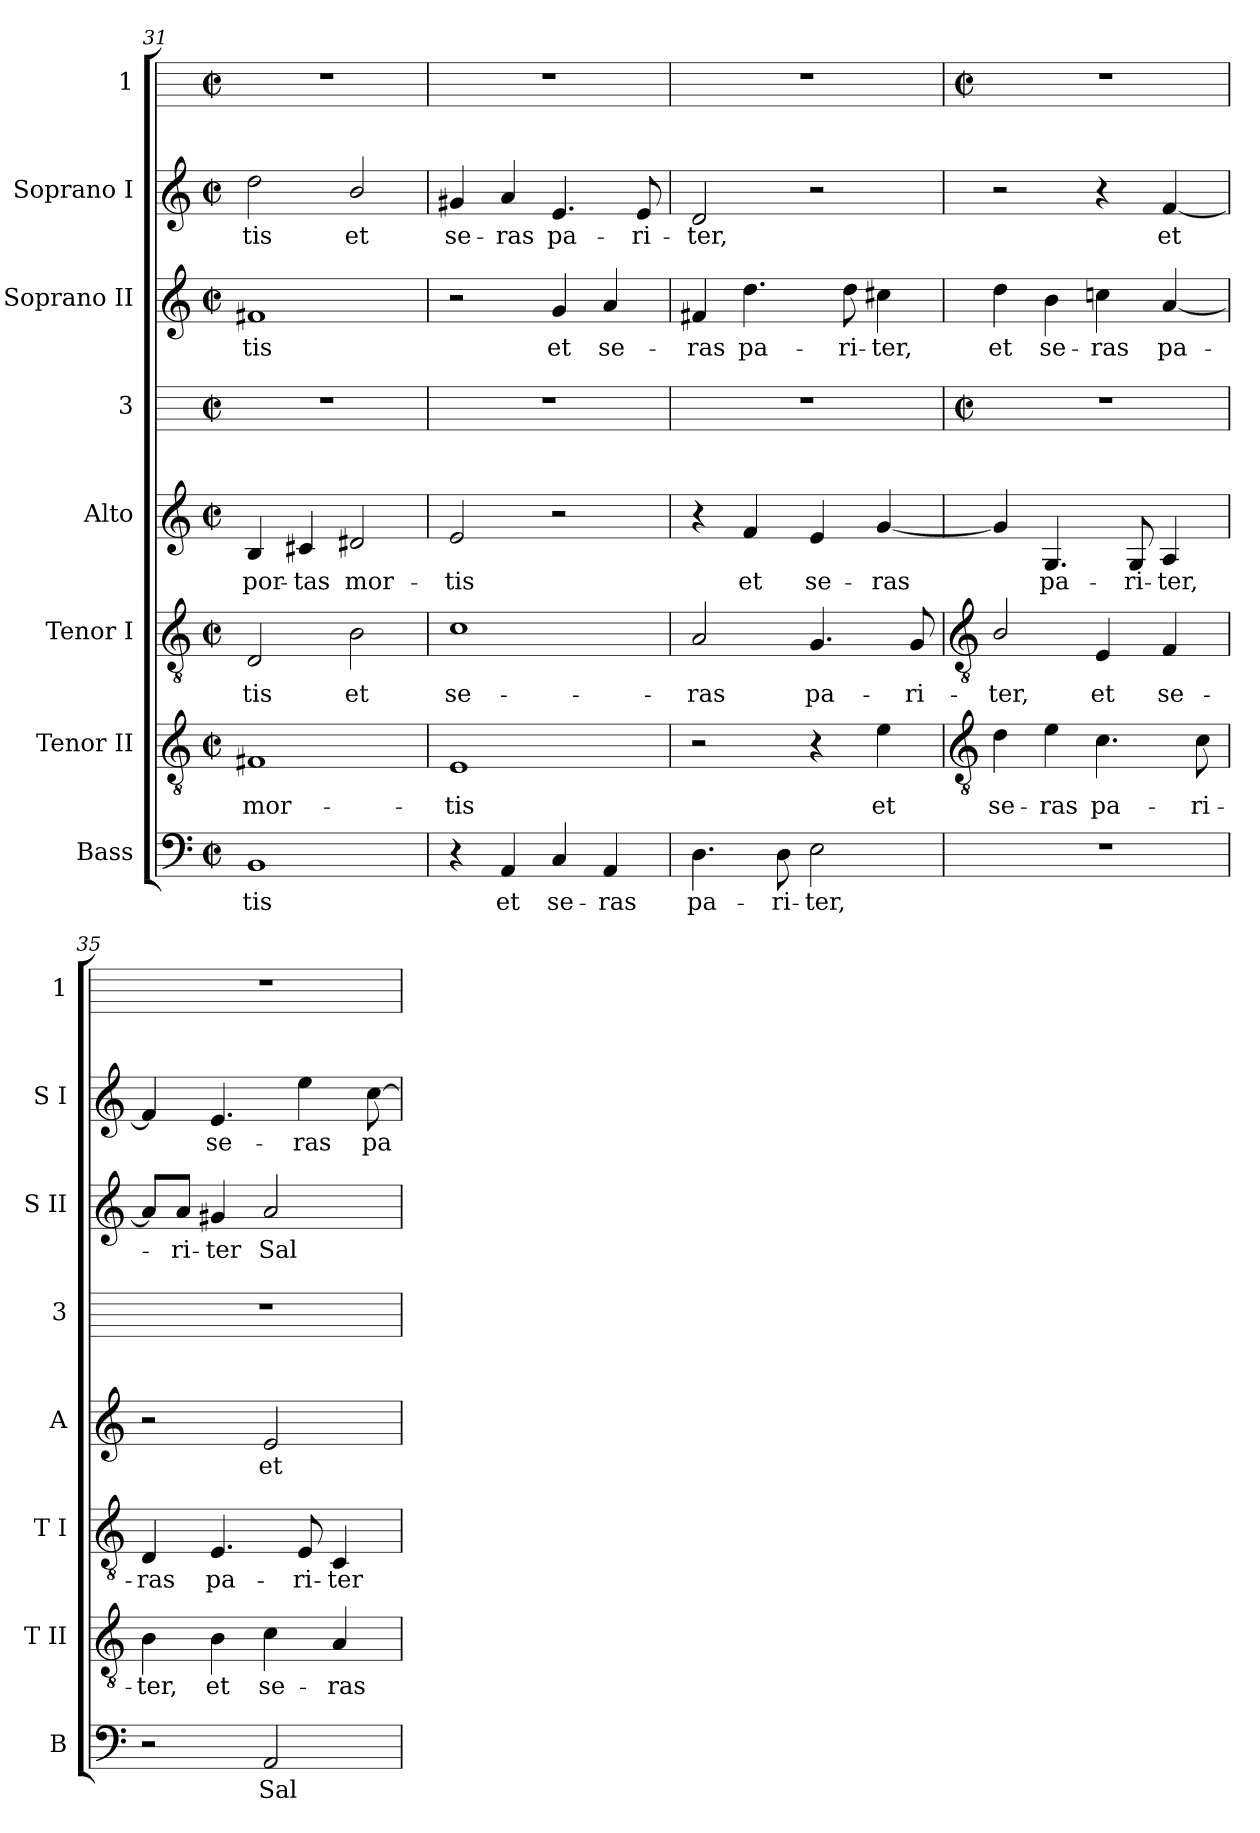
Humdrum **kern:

**kern	**text	**kern	**text	**kern	**text	**kern	**text	**kern	**kern	**text	**kern	**text	**kern
*part8	*part8	*part7	*part7	*part6	*part6	*part5	*part5	*part4	*part3	*part3	*part2	*part2	*part1
*staff8	*staff8	*staff7	*staff7	*staff6	*staff6	*staff5	*staff5	*staff4	*staff3	*staff3	*staff2	*staff2	*staff1
*I"Bass	*	*I"Tenor II	*	*I"Tenor I	*	*I"Alto	*	*I"3	*I"Soprano II	*	*I"Soprano I	*	*I"1
*I'B	*	*I'T II	*	*I'T I	*	*I'A	*	*I'3	*I'S II	*	*I'S I	*	*I'1
*clefF4	*	*clefGv2	*	*clefGv2	*	*clefG2	*	*	*clefG2	*	*clefG2	*	*
*k[]	*	*k[]	*	*k[]	*	*k[]	*	*	*k[]	*	*k[]	*	*
*C:	*	*C:	*	*C:	*	*C:	*	*	*C:	*	*C:	*	*
*M2/2	*	*M2/2	*	*M2/2	*	*M2/2	*	*M2/2	*M2/2	*	*M2/2	*	*M2/2
*met(c|)	*	*met(c|)	*	*met(c|)	*	*met(c|)	*	*met(c|)	*met(c|)	*	*met(c|)	*	*met(c|)
=31	=31	=31	=31	=31	=31	=31	=31	=31	=31	=31	=31	=31	=31
!	!LO:LY:b	!	!LO:LY:b	!	!LO:LY:b	!	!LO:LY:b	!	!	!LO:LY:b	!	!LO:LY:b	!
1BB	-tis	1F#X	mor-	2D	-tis	4B	por-	1r	1f#X	-tis	2dd	-tis	1r
!	!	!	!	!	!	!	!LO:LY:b	!	!	!	!	!	!
.	.	.	.	.	.	4c#X	-tas	.	.	.	.	.	.
!	!	!	!	!	!LO:LY:b	!	!LO:LY:b	!	!	!	!	!LO:LY:b	!
.	.	.	.	2B	et	2d#X	mor-	.	.	.	2b/	et	.
=32	=32	=32	=32	=32	=32	=32	=32	=32	=32	=32	=32	=32	=32
!	!	!	!LO:LY:b	!	!LO:LY:b	!	!LO:LY:b	!	!	!	!	!LO:LY:b	!
4r	.	1E	-tis	1c	se-	2e	-tis	1r	2r	.	4g#X	se-	1r
!	!LO:LY:b	!	!	!	!	!	!	!	!	!	!	!LO:LY:b	!
4AA	et	.	.	.	.	.	.	.	.	.	4a	-ras	.
!	!LO:LY:b	!	!	!	!	!	!	!	!	!LO:LY:b	!	!LO:LY:b	!
4C	se-	.	.	.	.	2r	.	.	4g	et	4.e	pa-	.
!	!LO:LY:b	!	!	!	!	!	!	!	!	!LO:LY:b	!	!	!
4AA	-ras	.	.	.	.	.	.	.	4a	se-	.	.	.
!	!	!	!	!	!	!	!	!	!	!	!	!LO:LY:b	!
.	.	.	.	.	.	.	.	.	.	.	8e	-ri-	.
=33	=33	=33	=33	=33	=33	=33	=33	=33	=33	=33	=33	=33	=33
!	!LO:LY:b	!	!	!	!LO:LY:b	!	!	!	!	!LO:LY:b	!	!LO:LY:b	!
4.D	pa-	2r	.	2A	-ras	4r	.	1r	4f#X	-ras	2d	-ter,	1r
!	!	!	!	!	!	!	!LO:LY:b	!	!	!LO:LY:b	!	!	!
.	.	.	.	.	.	4f	et	.	4.dd	pa-	.	.	.
!	!LO:LY:b	!	!	!	!	!	!	!	!	!	!	!	!
8D	-ri-	.	.	.	.	.	.	.	.	.	.	.	.
!	!LO:LY:b	!	!	!	!LO:LY:b	!	!LO:LY:b	!	!	!	!	!	!
2E	-ter,	4r	.	4.G	pa-	4e	se-	.	.	.	2r	.	.
!	!	!	!	!	!	!	!	!	!	!LO:LY:b	!	!	!
.	.	.	.	.	.	.	.	.	8dd	-ri-	.	.	.
!	!	!	!LO:LY:b	!	!	!	!LO:LY:b	!	!	!LO:LY:b	!	!	!
.	.	4e	et	.	.	[4g	-ras	.	4cc#X	-ter,	.	.	.
!	!	!	!	!	!LO:LY:b	!	!	!	!	!	!	!	!
.	.	.	.	8G	-ri-	.	.	.	.	.	.	.	.
!!LO:LB:g=z
=34	=34	=34	=34	=34	=34	=34	=34	=34	=34	=34	=34	=34	=34
*	*	*clefGv2	*	*clefGv2	*	*	*	*	*	*	*	*	*
*	*	*	*	*	*	*	*	*M2/2	*	*	*	*	*M2/2
*	*	*	*	*	*	*	*	*met(c|)	*	*	*	*	*met(c|)
!	!	!	!LO:LY:b	!	!LO:LY:b	!	!LO:LY:b	!	!	!LO:LY:b	!	!	!
1r	.	4d	se-	2B/	-ter,	4g]	.	1r	4dd	et	2r	.	1r
!	!	!	!LO:LY:b	!	!	!	!LO:LY:b	!	!	!LO:LY:b	!	!	!
.	.	4e	-ras	.	.	4.G	pa-	.	4b	se-	.	.	.
!	!	!	!LO:LY:b	!	!LO:LY:b	!	!	!	!	!LO:LY:b	!	!	!
.	.	4.c	pa-	4E	et	.	.	.	4ccn	-ras	4r	.	.
!	!	!	!	!	!	!	!LO:LY:b	!	!	!	!	!	!
.	.	.	.	.	.	8G	-ri-	.	.	.	.	.	.
!	!	!	!	!	!LO:LY:b	!	!LO:LY:b	!	!	!LO:LY:b	!	!LO:LY:b	!
.	.	.	.	4F	se-	4A	-ter,	.	[4a	pa-	[4f	et	.
!	!	!	!LO:LY:b	!	!	!	!	!	!	!	!	!	!
.	.	8c	-ri-	.	.	.	.	.	.	.	.	.	.
=35	=35	=35	=35	=35	=35	=35	=35	=35	=35	=35	=35	=35	=35
!	!	!	!LO:LY:b	!	!LO:LY:b	!	!	!	!	!	!	!LO:LY:b	!
2r	.	4B	-ter,	4D	-ras	2r	.	1r	8a/L]	.	4f]	.	1r
!	!	!	!	!	!	!	!	!	!	!LO:LY:b	!	!	!
.	.	.	.	.	.	.	.	.	8a/J	ri-	.	.	.
!	!	!	!LO:LY:b	!	!LO:LY:b	!	!	!	!	!LO:LY:b	!	!LO:LY:b	!
.	.	4B	et	4.E	pa-	.	.	.	4g#X	-ter	4.e	se-	.
!	!LO:LY:b	!	!LO:LY:b	!	!	!	!LO:LY:b	!	!	!LO:LY:b	!	!	!
2AA	Sal-	4c	se-	.	.	2e	et	.	2a	Sal-	.	.	.
!	!	!	!	!	!LO:LY:b	!	!	!	!	!	!	!LO:LY:b	!
.	.	.	.	8E	-ri-	.	.	.	.	.	4ee	-ras	.
!	!	!	!LO:LY:b	!	!LO:LY:b	!	!	!	!	!	!	!	!
.	.	4A	-ras	4C	-ter	.	.	.	.	.	.	.	.
!	!	!	!	!	!	!	!	!	!	!	!	!LO:LY:b	!
.	.	.	.	.	.	.	.	.	.	.	[8cc	pa-	.
=	=	=	=	=	=	=	=	=	=	=	=	=	=
*-	*-	*-	*-	*-	*-	*-	*-	*-	*-	*-	*-	*-	*-
